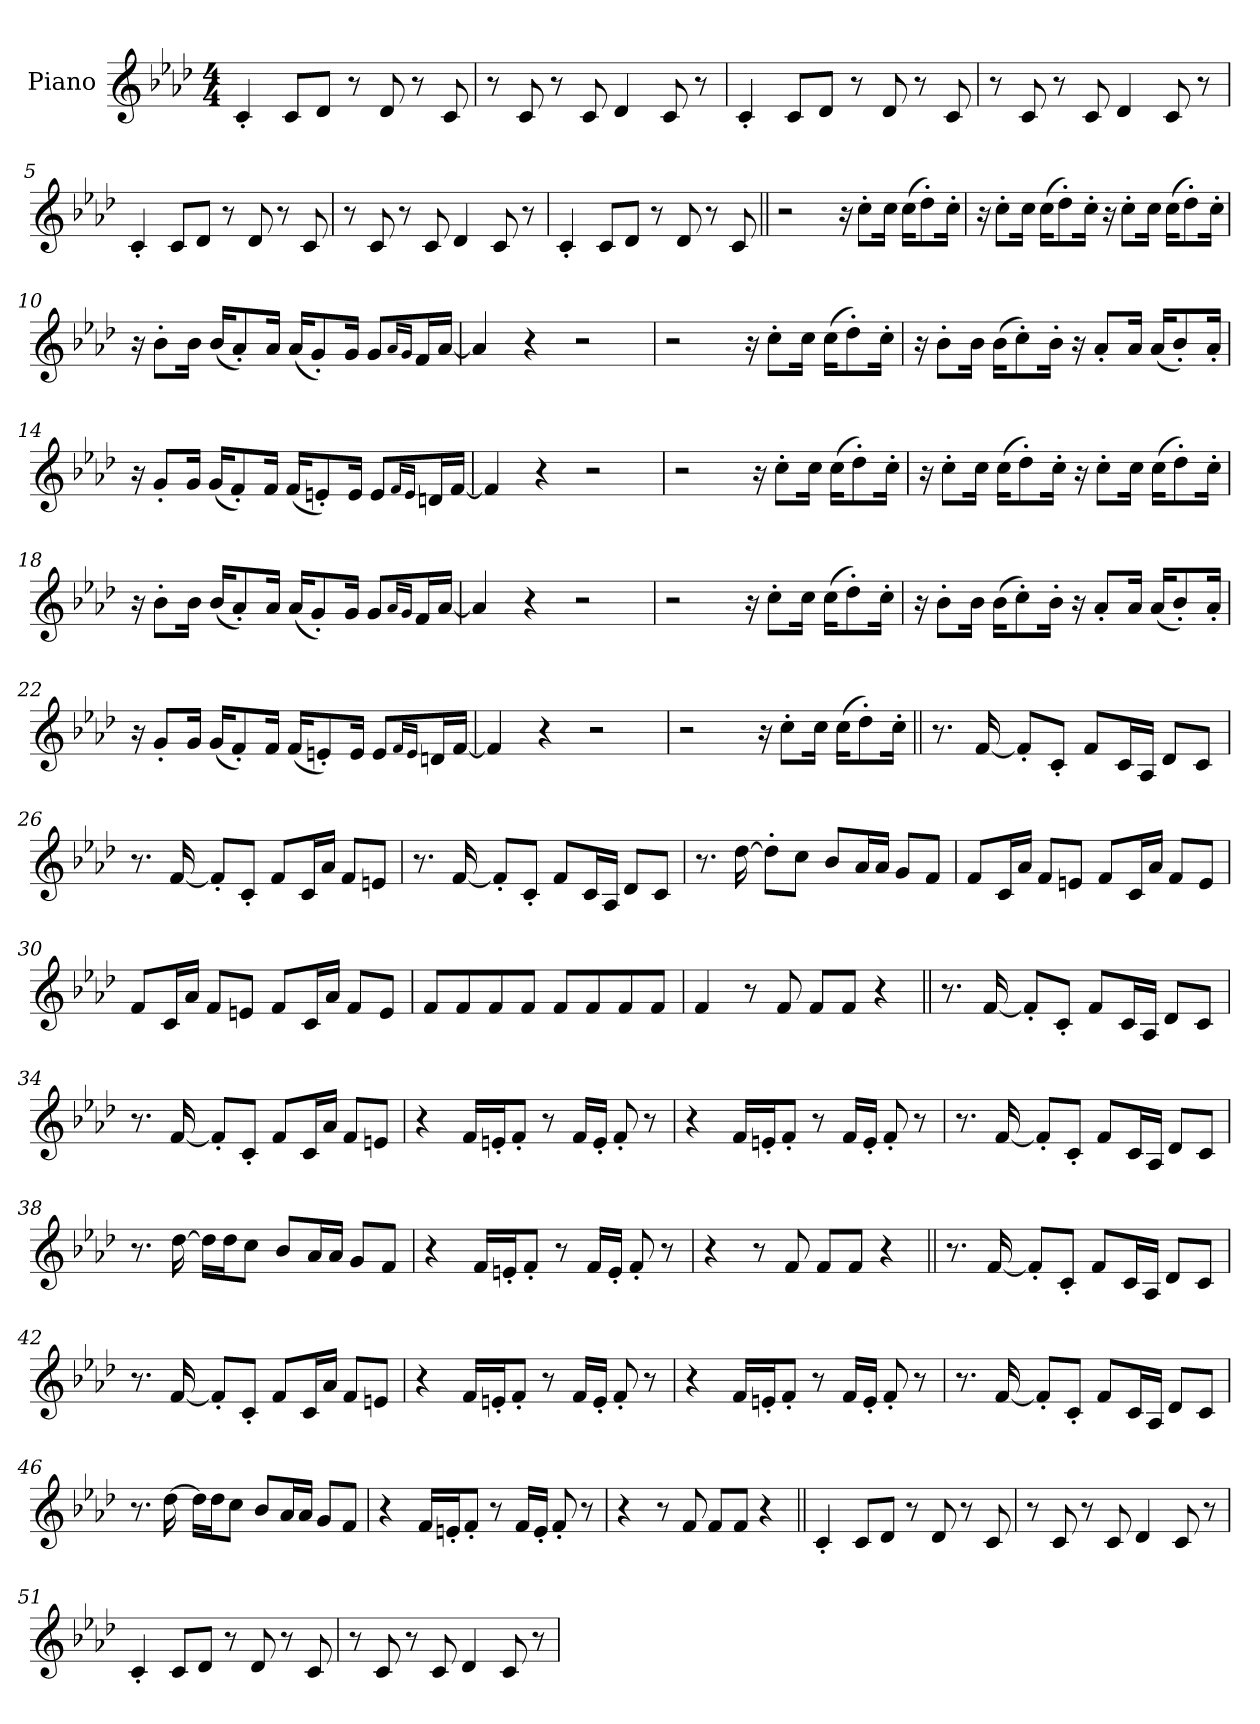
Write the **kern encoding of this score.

**kern
*part1
*staff1
*I"Piano
*I'Pno.
*clefG2
*k[b-e-a-d-]
*M4/4
*MM130
=1
4c'!
8c!L
8d-!J
8r
8d-!
8r
8c!
=2
8r
8c!
8r
8c!
4d-!
8c!
8r
=3
4c'!
8c!L
8d-!J
8r
8d-!
8r
8c!
=4
8r
8c!
8r
8c!
4d-!
8c!
8r
=5
4c'!
8c!L
8d-!J
8r
8d-!
8r
8c!
=6
8r
8c!
8r
8c!
4d-!
8c!
8r
=7
4c'!
8c!L
8d-!J
8r
8d-!
8r
8c!
=8||
2r
16r
8cc'L
16ccJk
(16ccKL
8dd-')
16cc'Jk
=9
16r
8cc'L
16ccJk
(16ccKL
8dd-')
16cc'Jk
16r
8cc'L
16ccJk
(16ccKL
8dd-')
16cc'Jk
=10
16r
8b-'L
16b-Jk
(16b-KL
8a-')
16a-Jk
(16a-KL
8g')
16gJk
8gL
16qa-LL
16qgJJ
16fL
[16a-JJ
=11
4a-]
4r
2r
=12
2r
16r
8cc'L
16ccJk
(16ccKL
8dd-')
16cc'Jk
=13
16r
8b-'L
16b-Jk
(16b-KL
8cc')
16b-'Jk
16r
8a-'L
16a-Jk
(16a-KL
8b-')
16a-'Jk
=14
16r
8g'L
16gJk
(16gKL
8f')
16fJk
(16fKL
8en')
16eJk
8eL
16qfLL
16qeJJ
16dnL
[16fJJ
=15
4f]
4r
2r
=16
2r
16r
8cc'L
16ccJk
(16ccKL
8dd-')
16cc'Jk
=17
16r
8cc'L
16ccJk
(16ccKL
8dd-')
16cc'Jk
16r
8cc'L
16ccJk
(16ccKL
8dd-')
16cc'Jk
=18
16r
8b-'L
16b-Jk
(16b-KL
8a-')
16a-Jk
(16a-KL
8g')
16gJk
8gL
16qa-LL
16qgJJ
16fL
[16a-JJ
=19
4a-]
4r
2r
=20
2r
16r
8cc'L
16ccJk
(16ccKL
8dd-')
16cc'Jk
=21
16r
8b-'L
16b-Jk
(16b-KL
8cc')
16b-'Jk
16r
8a-'L
16a-Jk
(16a-KL
8b-')
16a-'Jk
=22
16r
8g'L
16gJk
(16gKL
8f')
16fJk
(16fKL
8en')
16eJk
8eL
16qfLL
16qeJJ
16dnL
[16fJJ
=23
4f]
4r
2r
=24
2r
16r
8cc'L
16ccJk
(16ccKL
8dd-')
16cc'Jk
=25||
8.r
[16f!
8f'!L]
8c'!J
8f!L
16c!L
16A-!JJ
8d-!L
8c!J
=26
8.r
[16f!
8f'!L]
8c'!J
8f!L
16c!L
16a-!JJ
8f!L
8en!J
=27
8.r
[16f!
8f'!L]
8c'!J
8f!L
16c!L
16A-!JJ
8d-!L
8c!J
=28
8.r
[16dd-!
8dd-'!L]
8cc!J
8b-!L
16a-!L
16a-!JJ
8g!L
8f!J
=29
8f!L
16c!L
16a-!JJ
8f!L
8en!J
8f!L
16c!L
16a-!JJ
8f!L
8e!J
=30
8f!L
16c!L
16a-!JJ
8f!L
8en!J
8f!L
16c!L
16a-!JJ
8f!L
8e!J
=31
8f!L
8f!
8f!
8f!J
8f!L
8f!
8f!
8f!J
=32
4f!
8r
8f!
8f!L
8f!J
4r
=33||
8.r
[16f!
8f'!L]
8c'!J
8f!L
16c!L
16A-!JJ
8d-!L
8c!J
=34
8.r
[16f!
8f'!L]
8c'!J
8f!L
16c!L
16a-!JJ
8f!L
8en!J
=35
4r
16fLL
16en'J
8f'J
8r
16fLL
16e'JJ
8f'
8r
=36
4r
16fLL
16en'J
8f'J
8r
16fLL
16e'JJ
8f'
8r
=37
8.r
[16f!
8f'!L]
8c'!J
8f!L
16c!L
16A-!JJ
8d-!L
8c!J
=38
8.r
[16dd-!
16dd-!LL]
16dd-!J
8cc!J
8b-!L
16a-!L
16a-!JJ
8g!L
8f!J
=39
4r
16fLL
16en'J
8f'J
8r
16fLL
16e'JJ
8f'
8r
=40
4r
8r
8f!
8f!L
8f!J
4r
=41||
8.r
[16f!
8f'!L]
8c'!J
8f!L
16c!L
16A-!JJ
8d-!L
8c!J
=42
8.r
[16f!
8f'!L]
8c'!J
8f!L
16c!L
16a-!JJ
8f!L
8en!J
=43
4r
16fLL
16en'J
8f'J
8r
16fLL
16e'JJ
8f'
8r
=44
4r
16fLL
16en'J
8f'J
8r
16fLL
16e'JJ
8f'
8r
=45
8.r
[16f!
8f'!L]
8c'!J
8f!L
16c!L
16A-!JJ
8d-!L
8c!J
=46
8.r
[16dd-!
16dd-!LL]
16dd-!J
8cc!J
8b-!L
16a-!L
16a-!JJ
8g!L
8f!J
=47
4r
16fLL
16en'J
8f'J
8r
16fLL
16e'JJ
8f'
8r
=48
4r
8r
8f!
8f!L
8f!J
4r
=49||
4c'!
8c!L
8d-!J
8r
8d-!
8r
8c!
=50
8r
8c!
8r
8c!
4d-!
8c!
8r
=51
4c'!
8c!L
8d-!J
8r
8d-!
8r
8c!
=52
8r
8c!
8r
8c!
4d-!
8c!
8r
=
*-
